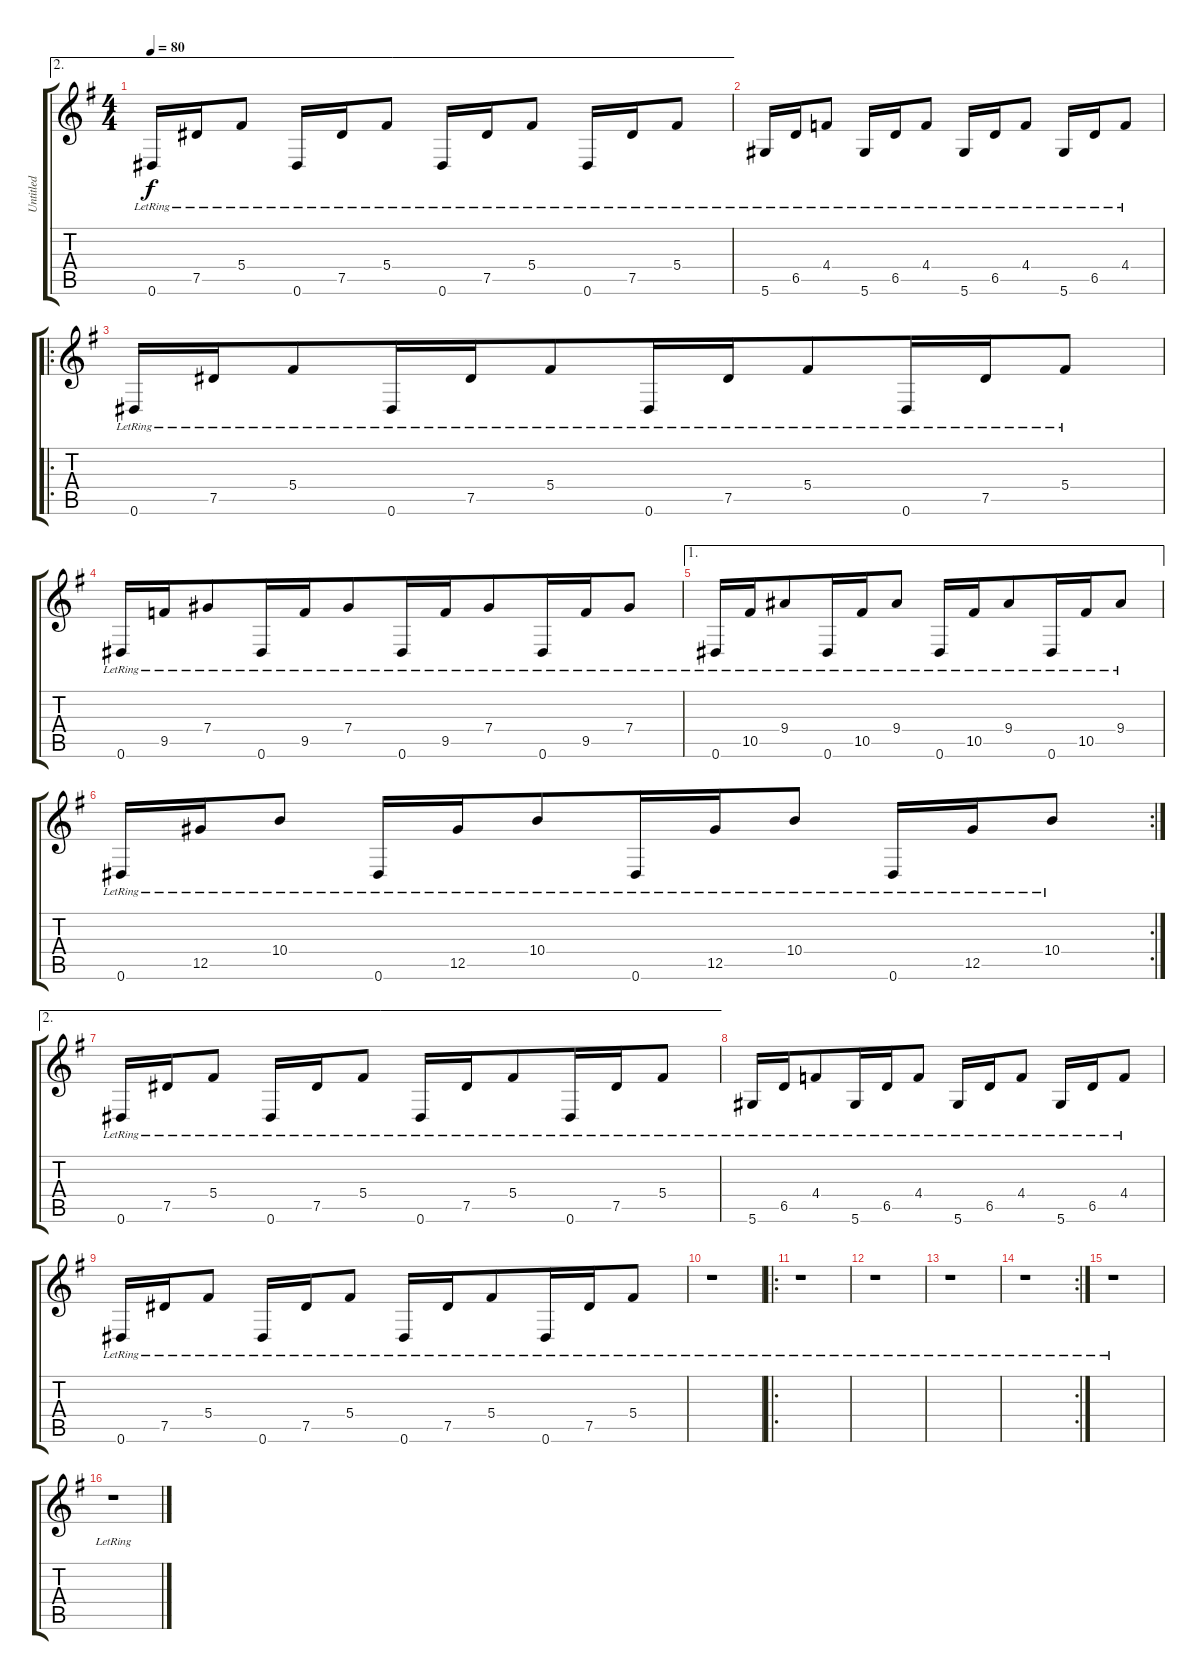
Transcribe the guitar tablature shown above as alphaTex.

\track ("Untitled" "Untitled") {instrument acousticguitarnylon}
\staff {score tabs}
\tuning (Eb4 Bb3 Gb3 Db3 Ab2 Eb2) {hide}
\ae 2
\ts (4 4)
\tempo 80
\clef g2
\ks g
0.6{lr}.16{dy f} 7.5{lr}.16 5.4{lr}.8 0.6{lr}.16 7.5{lr}.16 5.4{lr}.8 0.6{lr}.16 7.5{lr}.16 5.4{lr}.8 0.6{lr}.16 7.5{lr}.16 5.4{lr}.8 |
5.6{lr}.16 6.5{lr}.16 4.4{lr}.8 5.6{lr}.16 6.5{lr}.16 4.4{lr}.8 5.6{lr}.16 6.5{lr}.16 4.4{lr}.8 5.6{lr}.16 6.5{lr}.16 4.4{lr}.8 |
\ro
0.6{lr}.16{beam merge} 7.5{lr}.16{beam merge} 5.4{lr}.8{beam merge} 0.6{lr}.16{beam merge} 7.5{lr}.16 5.4{lr}.8{beam merge} 0.6{lr}.16{beam merge} 7.5{lr}.16 5.4{lr}.8{beam merge} 0.6{lr}.16{beam merge} 7.5{lr}.16{beam merge} 5.4{lr}.8 |
0.6{lr}.16{beam merge} 9.5{lr}.16 7.4{lr}.8{beam merge} 0.6{lr}.16{beam merge} 9.5{lr}.16{beam merge} 7.4{lr}.8{beam merge} 0.6{lr}.16{beam merge} 9.5{lr}.16{beam merge} 7.4{lr}.8{beam merge} 0.6{lr}.16{beam merge} 9.5{lr}.16{beam merge} 7.4{lr}.8 |
\ae 1
0.6{lr}.16 10.5{lr}.16 9.4{lr}.8{beam merge} 0.6{lr}.16 10.5{lr}.16 9.4{lr}.8 0.6{lr}.16{beam merge} 10.5{lr}.16{beam merge} 9.4{lr}.8{beam merge} 0.6{lr}.16{beam merge} 10.5{lr}.16{beam merge} 9.4{lr}.8 |
\rc 2
0.6{lr}.16 12.5{lr}.16{beam merge} 10.4{lr}.8 0.6{lr}.16 12.5{lr}.16 10.4{lr}.8{beam merge} 0.6{lr}.16 12.5{lr}.16{beam merge} 10.4{lr}.8 0.6{lr}.16{beam merge} 12.5{lr}.16{beam merge} 10.4{lr}.8 |
\ae 2
0.6{lr}.16{beam merge} 7.5{lr}.16 5.4{lr}.8 0.6{lr}.16 7.5{lr}.16 5.4{lr}.8 0.6{lr}.16 7.5{lr}.16{beam merge} 5.4{lr}.8{beam merge} 0.6{lr}.16{beam merge} 7.5{lr}.16{beam merge} 5.4{lr}.8 |
5.6{lr}.16 6.5{lr}.16 4.4{lr}.8{beam merge} 5.6{lr}.16 6.5{lr}.16 4.4{lr}.8 5.6{lr}.16 6.5{lr}.16{beam merge} 4.4{lr}.8 5.6{lr}.16 6.5{lr}.16{beam merge} 4.4{lr}.8 |
0.6{lr}.16{beam merge} 7.5{lr}.16{beam merge} 5.4{lr}.8 0.6{lr}.16{beam merge} 7.5{lr}.16{beam merge} 5.4{lr}.8 0.6{lr}.16{beam merge} 7.5{lr}.16{beam merge} 5.4{lr}.8{beam merge} 0.6{lr}.16{beam merge} 7.5{lr}.16{beam merge} 5.4{lr}.8 |
r.1 |
\ro
r.1 |
r.1 |
r.1 |
\rc 2
r.1 |
r.1 |
r.1
